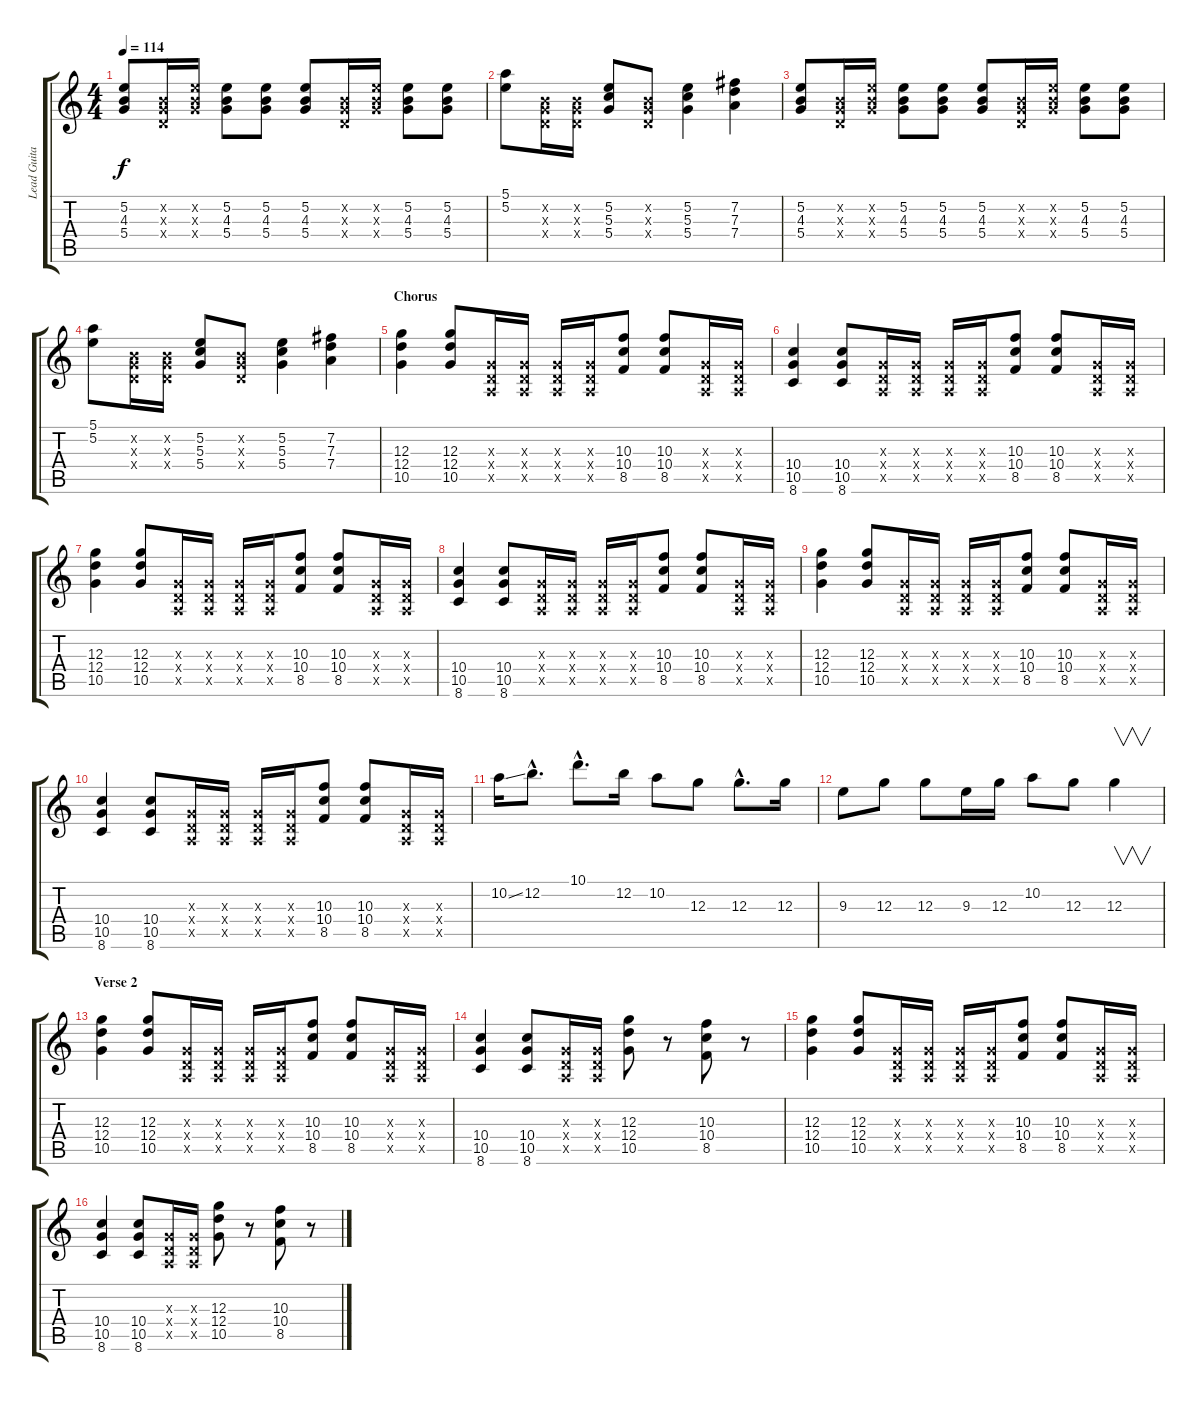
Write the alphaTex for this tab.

\track ("Lead Guitar" "Lead Guita") {instrument distortionguitar}
\staff {score tabs}
\tuning (E4 B3 G3 D3 A2 E2) {hide}
\ts (4 4)
\tempo 114
\clef g2
\ks c
(5.2 4.3 5.4).8{dy f} (0.2{x} 0.3{x} 0.4{x}).16 (5.2{x} 4.3{x} 5.4{x}).16 (5.2 4.3 5.4).8 (5.2 4.3 5.4).8 (5.2 4.3 5.4).8 (0.2{x} 0.3{x} 0.4{x}).16 (5.2{x} 4.3{x} 5.4{x}).16 (5.2 4.3 5.4).8 (5.2 4.3 5.4).8 |
(5.1 5.2).8 (0.2{x} 0.3{x} 0.4{x}).16 (0.2{x} 0.3{x} 0.4{x}).16 (5.2 5.3 5.4).8 (0.2{x} 0.3{x} 0.4{x}).8 (5.2 5.3 5.4).4 (7.2 7.3 7.4).4 |
(5.2 4.3 5.4).8 (0.2{x} 0.3{x} 0.4{x}).16 (5.2{x} 4.3{x} 5.4{x}).16 (5.2 4.3 5.4).8 (5.2 4.3 5.4).8 (5.2 4.3 5.4).8 (0.2{x} 0.3{x} 0.4{x}).16 (5.2{x} 4.3{x} 5.4{x}).16 (5.2 4.3 5.4).8 (5.2 4.3 5.4).8 |
(5.1 5.2).8 (0.2{x} 0.3{x} 0.4{x}).16 (0.2{x} 0.3{x} 0.4{x}).16 (5.2 5.3 5.4).8 (0.2{x} 0.3{x} 0.4{x}).8 (5.2 5.3 5.4).4 (7.2 7.3 7.4).4 |
\section ("" "Chorus")
(12.3 12.4 10.5).4 (12.3 12.4 10.5).8 (0.3{x} 0.4{x} 0.5{x}).16 (0.3{x} 0.4{x} 0.5{x}).16 (0.3{x} 0.4{x} 0.5{x}).16 (0.3{x} 0.4{x} 0.5{x}).16 (10.3 10.4 8.5).8 (10.3 10.4 8.5).8 (0.3{x} 0.4{x} 0.5{x}).16 (0.3{x} 0.4{x} 0.5{x}).16 |
(10.4 10.5 8.6).4 (10.4 10.5 8.6).8 (0.3{x} 0.4{x} 0.5{x}).16 (0.3{x} 0.4{x} 0.5{x}).16 (0.3{x} 0.4{x} 0.5{x}).16 (0.3{x} 0.4{x} 0.5{x}).16 (10.3 10.4 8.5).8 (10.3 10.4 8.5).8 (0.3{x} 0.4{x} 0.5{x}).16 (0.3{x} 0.4{x} 0.5{x}).16 |
(12.3 12.4 10.5).4 (12.3 12.4 10.5).8 (0.3{x} 0.4{x} 0.5{x}).16 (0.3{x} 0.4{x} 0.5{x}).16 (0.3{x} 0.4{x} 0.5{x}).16 (0.3{x} 0.4{x} 0.5{x}).16 (10.3 10.4 8.5).8 (10.3 10.4 8.5).8 (0.3{x} 0.4{x} 0.5{x}).16 (0.3{x} 0.4{x} 0.5{x}).16 |
(10.4 10.5 8.6).4 (10.4 10.5 8.6).8 (0.3{x} 0.4{x} 0.5{x}).16 (0.3{x} 0.4{x} 0.5{x}).16 (0.3{x} 0.4{x} 0.5{x}).16 (0.3{x} 0.4{x} 0.5{x}).16 (10.3 10.4 8.5).8 (10.3 10.4 8.5).8 (0.3{x} 0.4{x} 0.5{x}).16 (0.3{x} 0.4{x} 0.5{x}).16 |
(12.3 12.4 10.5).4 (12.3 12.4 10.5).8 (0.3{x} 0.4{x} 0.5{x}).16 (0.3{x} 0.4{x} 0.5{x}).16 (0.3{x} 0.4{x} 0.5{x}).16 (0.3{x} 0.4{x} 0.5{x}).16 (10.3 10.4 8.5).8 (10.3 10.4 8.5).8 (0.3{x} 0.4{x} 0.5{x}).16 (0.3{x} 0.4{x} 0.5{x}).16 |
(10.4 10.5 8.6).4 (10.4 10.5 8.6).8 (0.3{x} 0.4{x} 0.5{x}).16 (0.3{x} 0.4{x} 0.5{x}).16 (0.3{x} 0.4{x} 0.5{x}).16 (0.3{x} 0.4{x} 0.5{x}).16 (10.3 10.4 8.5).8 (10.3 10.4 8.5).8 (0.3{x} 0.4{x} 0.5{x}).16 (0.3{x} 0.4{x} 0.5{x}).16 |
10.2{ss}.16 12.2{hac}.8{d} 10.1{hac}.8{d} 12.2.16 10.2.8 12.3.8 12.3{hac}.8{d} 12.3.16 |
9.3.8 12.3.8 12.3.8 9.3.16 12.3.16 10.2.8 12.3.8 12.3.4{v} |
\section ("" "Verse 2")
(12.3 12.4 10.5).4 (12.3 12.4 10.5).8 (0.3{x} 0.4{x} 0.5{x}).16 (0.3{x} 0.4{x} 0.5{x}).16 (0.3{x} 0.4{x} 0.5{x}).16 (0.3{x} 0.4{x} 0.5{x}).16 (10.3 10.4 8.5).8 (10.3 10.4 8.5).8 (0.3{x} 0.4{x} 0.5{x}).16 (0.3{x} 0.4{x} 0.5{x}).16 |
(10.4 10.5 8.6).4 (10.4 10.5 8.6).8 (0.3{x} 0.4{x} 0.5{x}).16 (0.3{x} 0.4{x} 0.5{x}).16 (12.3 12.4 10.5).8 r.8 (10.3 10.4 8.5).8 r.8 |
(12.3 12.4 10.5).4 (12.3 12.4 10.5).8 (0.3{x} 0.4{x} 0.5{x}).16 (0.3{x} 0.4{x} 0.5{x}).16 (0.3{x} 0.4{x} 0.5{x}).16 (0.3{x} 0.4{x} 0.5{x}).16 (10.3 10.4 8.5).8 (10.3 10.4 8.5).8 (0.3{x} 0.4{x} 0.5{x}).16 (0.3{x} 0.4{x} 0.5{x}).16 |
(10.4 10.5 8.6).4 (10.4 10.5 8.6).8 (0.3{x} 0.4{x} 0.5{x}).16 (0.3{x} 0.4{x} 0.5{x}).16 (12.3 12.4 10.5).8 r.8 (10.3 10.4 8.5).8 r.8
